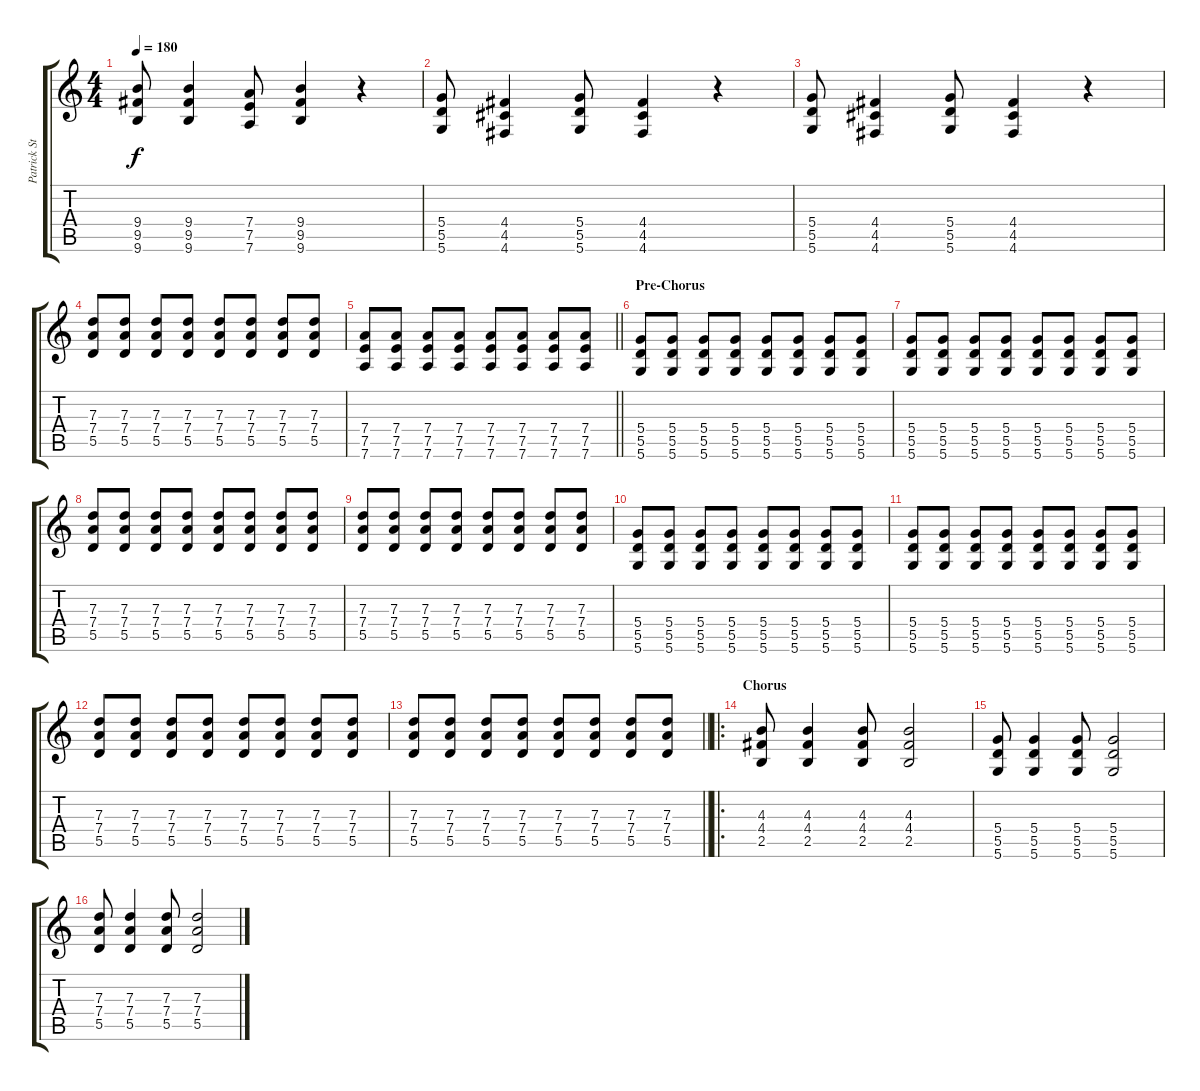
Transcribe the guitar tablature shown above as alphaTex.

\track ("Patrick Stump (Rythm Guitar)" "Patrick St") {instrument distortionguitar}
\staff {score tabs}
\tuning (E4 B3 G3 D3 A2 D2) {hide}
\ts (4 4)
\tempo 180
\clef g2
\ks c
(9.4 9.5 9.6).8{dy f} (9.4 9.5 9.6).4 (7.4 7.5 7.6).8 (9.4 9.5 9.6).4 r.4 |
(5.4 5.5 5.6).8 (4.4 4.5 4.6).4 (5.4 5.5 5.6).8 (4.4 4.5 4.6).4 r.4 |
(5.4 5.5 5.6).8 (4.4 4.5 4.6).4 (5.4 5.5 5.6).8 (4.4 4.5 4.6).4 r.4 |
(7.3 7.4 5.5).8 (7.3 7.4 5.5).8 (7.3 7.4 5.5).8 (7.3 7.4 5.5).8 (7.3 7.4 5.5).8 (7.3 7.4 5.5).8 (7.3 7.4 5.5).8 (7.3 7.4 5.5).8 |
\barLineRight lightlight
(7.4 7.5 7.6).8 (7.4 7.5 7.6).8 (7.4 7.5 7.6).8 (7.4 7.5 7.6).8 (7.4 7.5 7.6).8 (7.4 7.5 7.6).8 (7.4 7.5 7.6).8 (7.4 7.5 7.6).8 |
\section ("" "Pre-Chorus")
(5.4 5.5 5.6).8 (5.4 5.5 5.6).8 (5.4 5.5 5.6).8 (5.4 5.5 5.6).8 (5.4 5.5 5.6).8 (5.4 5.5 5.6).8 (5.4 5.5 5.6).8 (5.4 5.5 5.6).8 |
(5.4 5.5 5.6).8 (5.4 5.5 5.6).8 (5.4 5.5 5.6).8 (5.4 5.5 5.6).8 (5.4 5.5 5.6).8 (5.4 5.5 5.6).8 (5.4 5.5 5.6).8 (5.4 5.5 5.6).8 |
(7.3 7.4 5.5).8 (7.3 7.4 5.5).8 (7.3 7.4 5.5).8 (7.3 7.4 5.5).8 (7.3 7.4 5.5).8 (7.3 7.4 5.5).8 (7.3 7.4 5.5).8 (7.3 7.4 5.5).8 |
(7.3 7.4 5.5).8 (7.3 7.4 5.5).8 (7.3 7.4 5.5).8 (7.3 7.4 5.5).8 (7.3 7.4 5.5).8 (7.3 7.4 5.5).8 (7.3 7.4 5.5).8 (7.3 7.4 5.5).8 |
(5.4 5.5 5.6).8 (5.4 5.5 5.6).8 (5.4 5.5 5.6).8 (5.4 5.5 5.6).8 (5.4 5.5 5.6).8 (5.4 5.5 5.6).8 (5.4 5.5 5.6).8 (5.4 5.5 5.6).8 |
(5.4 5.5 5.6).8 (5.4 5.5 5.6).8 (5.4 5.5 5.6).8 (5.4 5.5 5.6).8 (5.4 5.5 5.6).8 (5.4 5.5 5.6).8 (5.4 5.5 5.6).8 (5.4 5.5 5.6).8 |
(7.3 7.4 5.5).8 (7.3 7.4 5.5).8 (7.3 7.4 5.5).8 (7.3 7.4 5.5).8 (7.3 7.4 5.5).8 (7.3 7.4 5.5).8 (7.3 7.4 5.5).8 (7.3 7.4 5.5).8 |
\barLineRight lightlight
(7.3 7.4 5.5).8 (7.3 7.4 5.5).8 (7.3 7.4 5.5).8 (7.3 7.4 5.5).8 (7.3 7.4 5.5).8 (7.3 7.4 5.5).8 (7.3 7.4 5.5).8 (7.3 7.4 5.5).8 |
\ro
\section ("" "Chorus")
(4.3 4.4 2.5).8 (4.3 4.4 2.5).4 (4.3 4.4 2.5).8 (4.3 4.4 2.5).2 |
(5.4 5.5 5.6).8 (5.4 5.5 5.6).4 (5.4 5.5 5.6).8 (5.4 5.5 5.6).2 |
(7.3 7.4 5.5).8 (7.3 7.4 5.5).4 (7.3 7.4 5.5).8 (7.3 7.4 5.5).2
